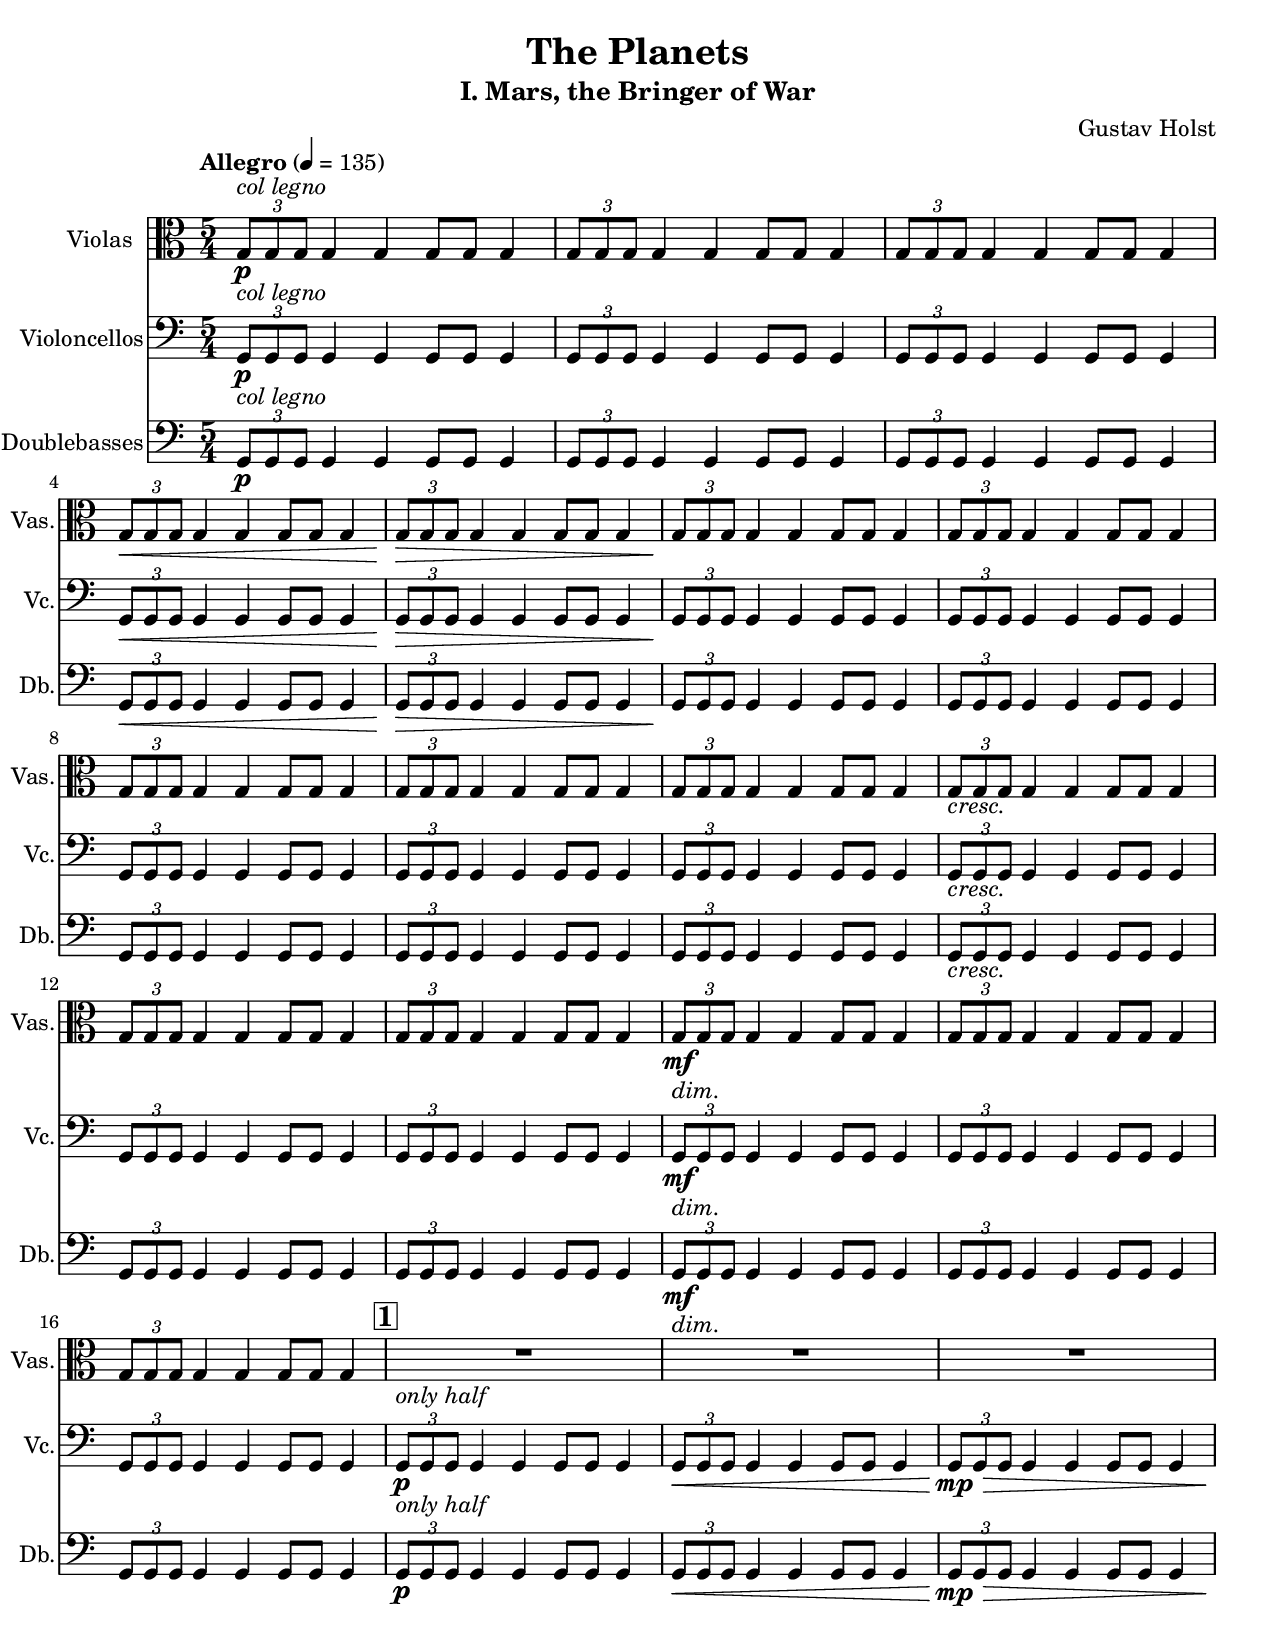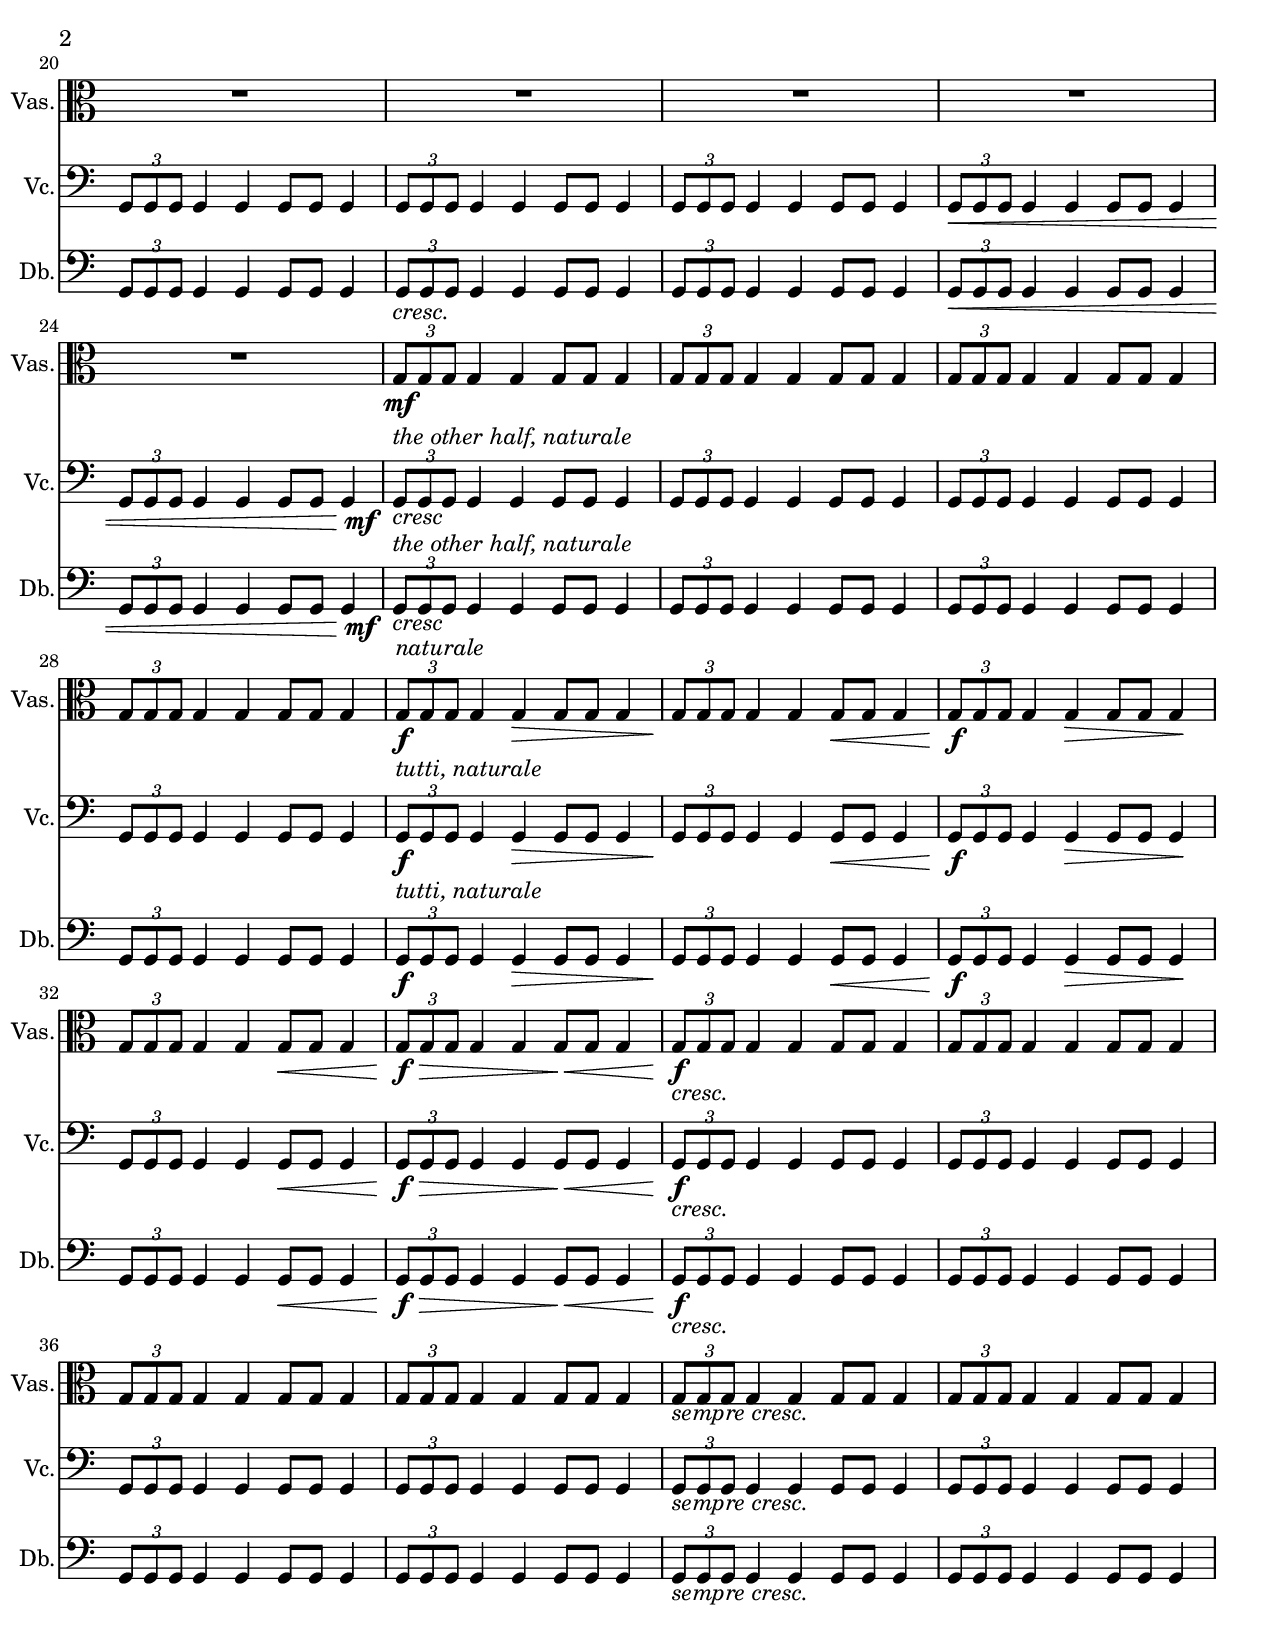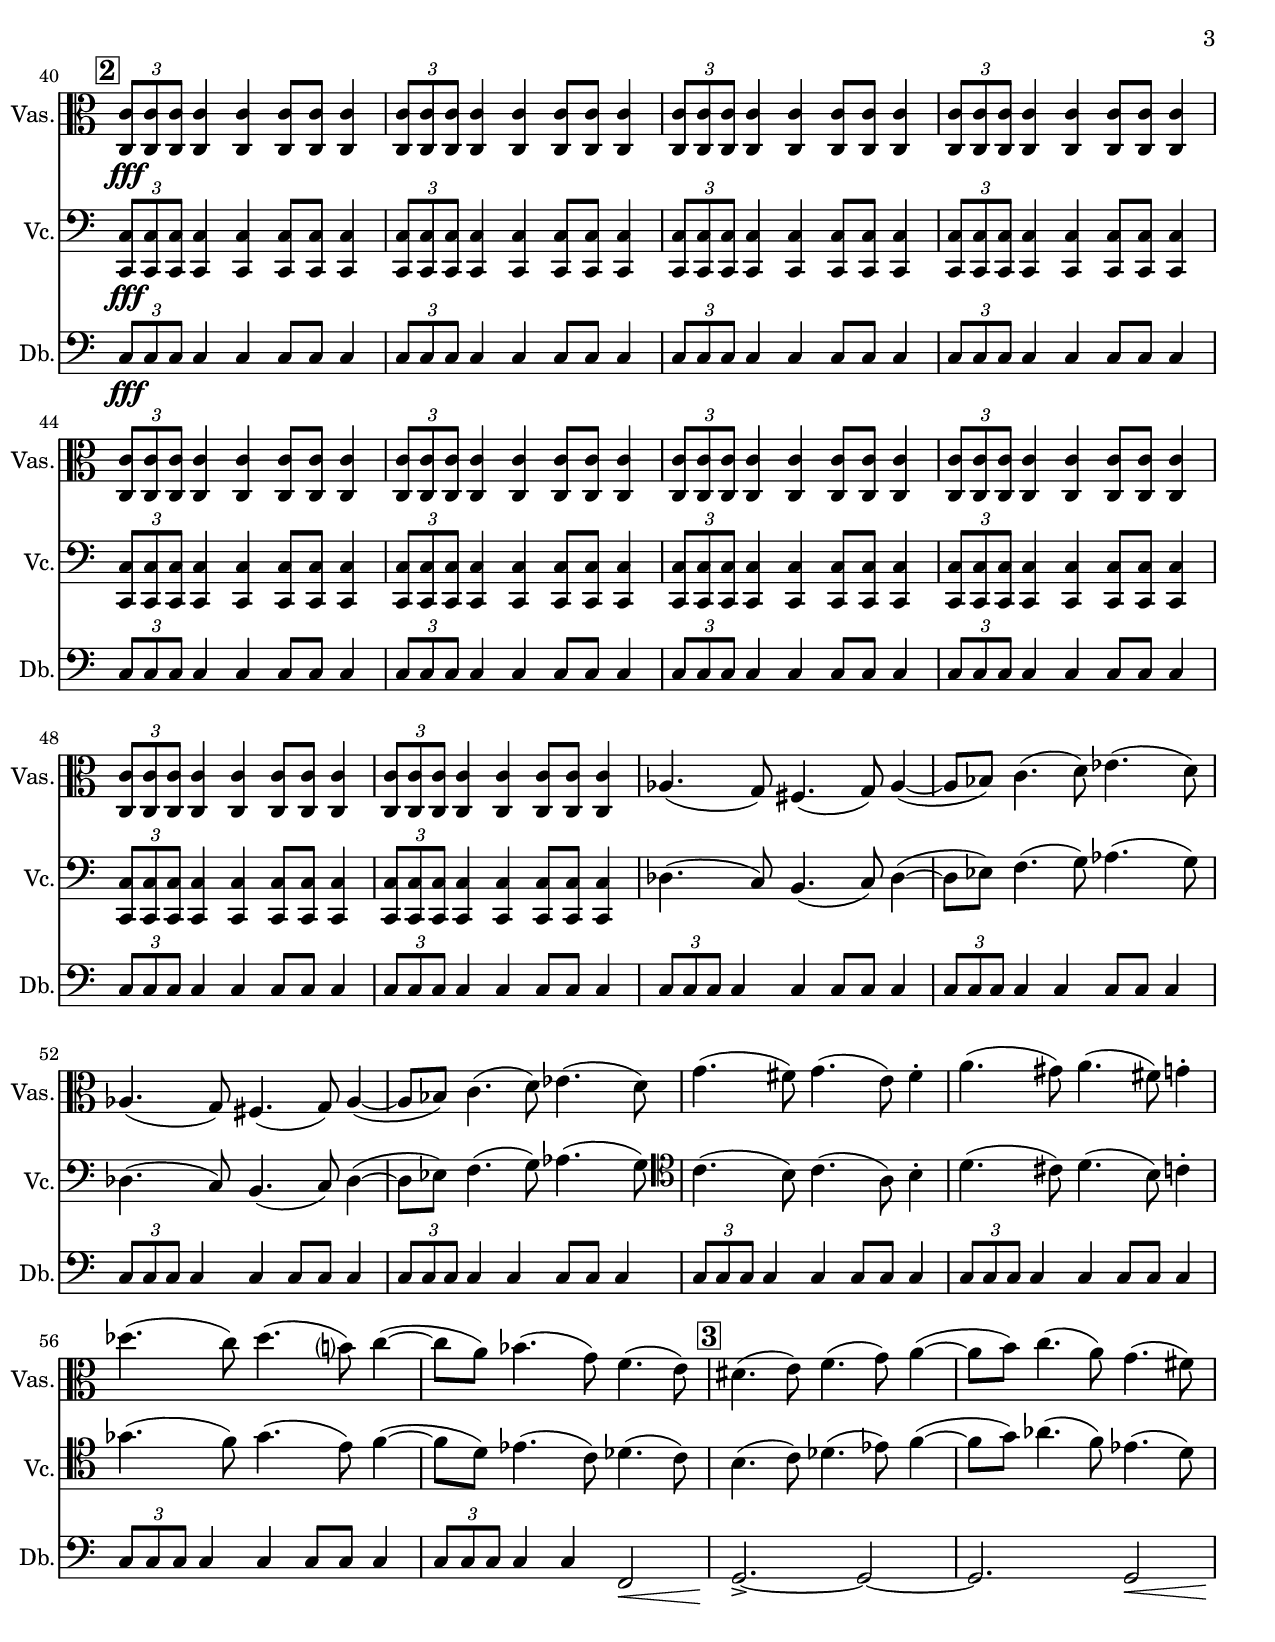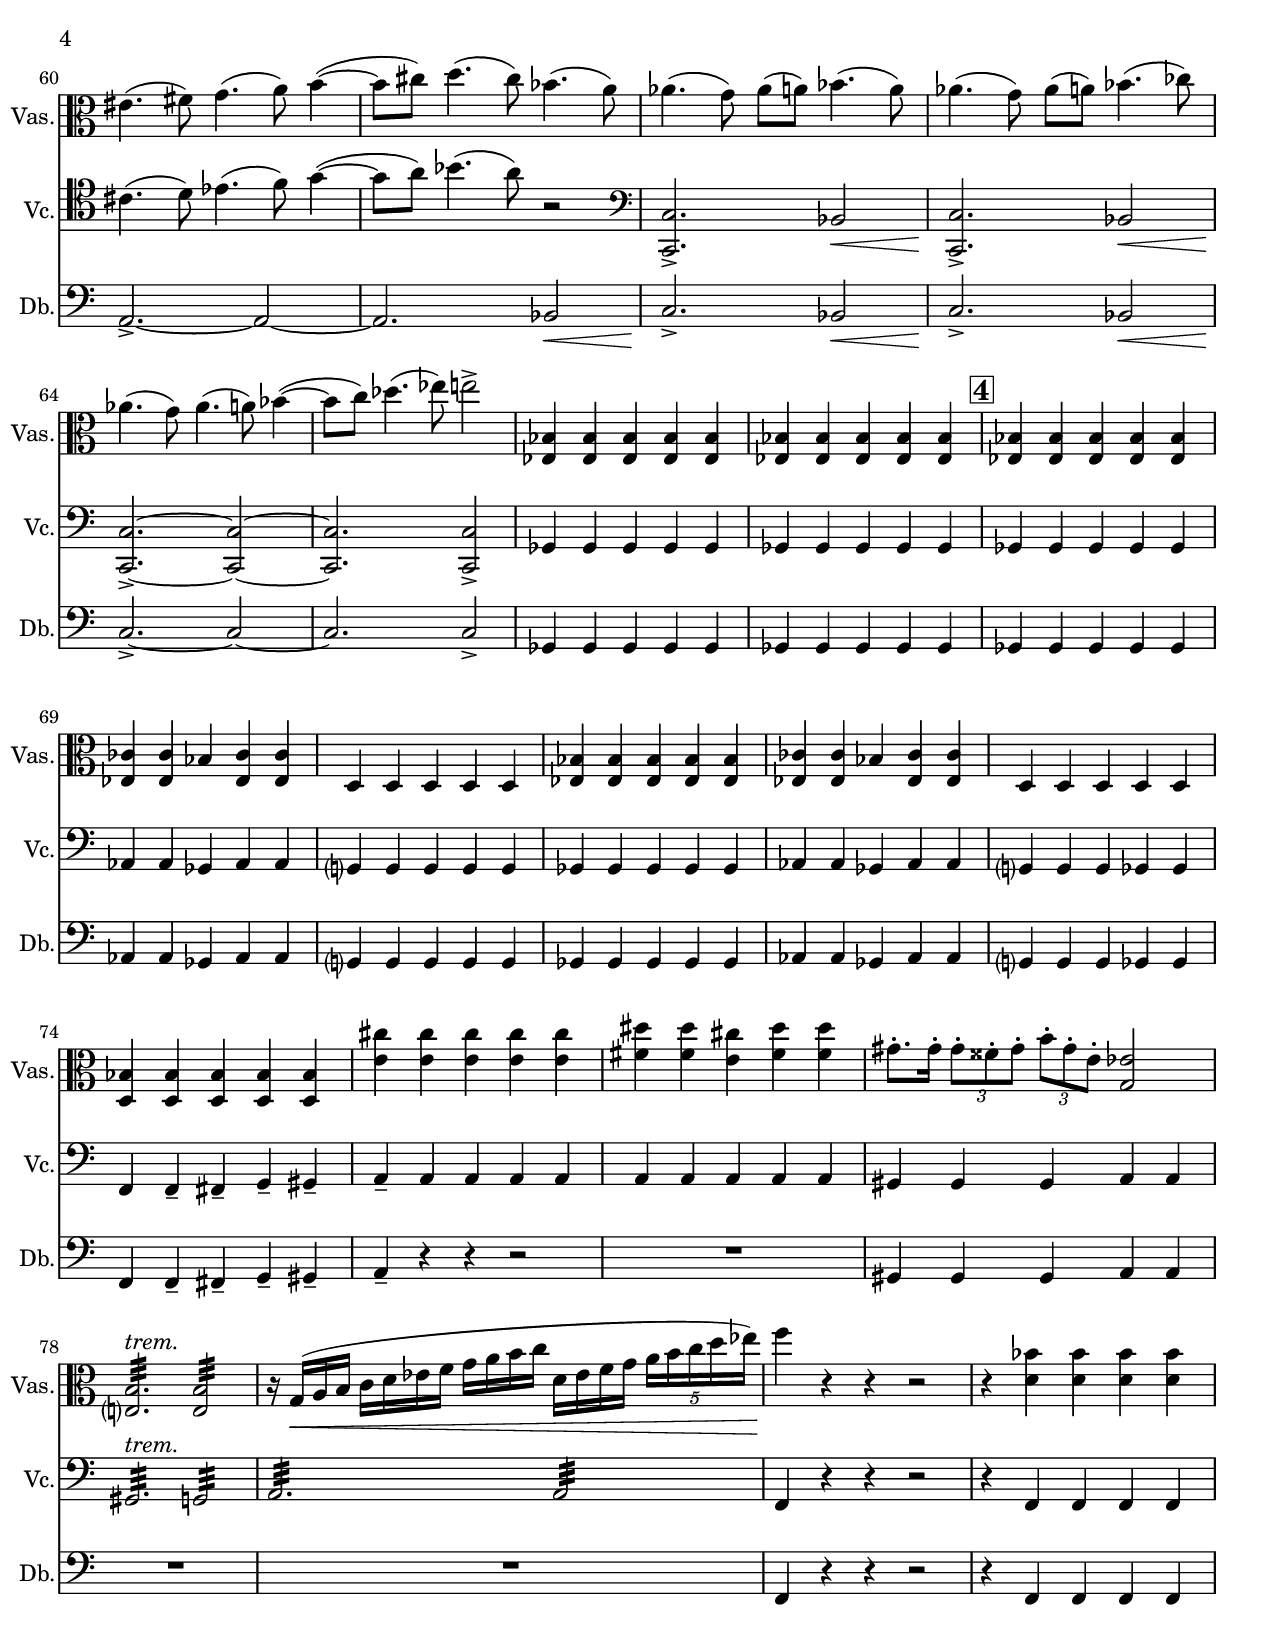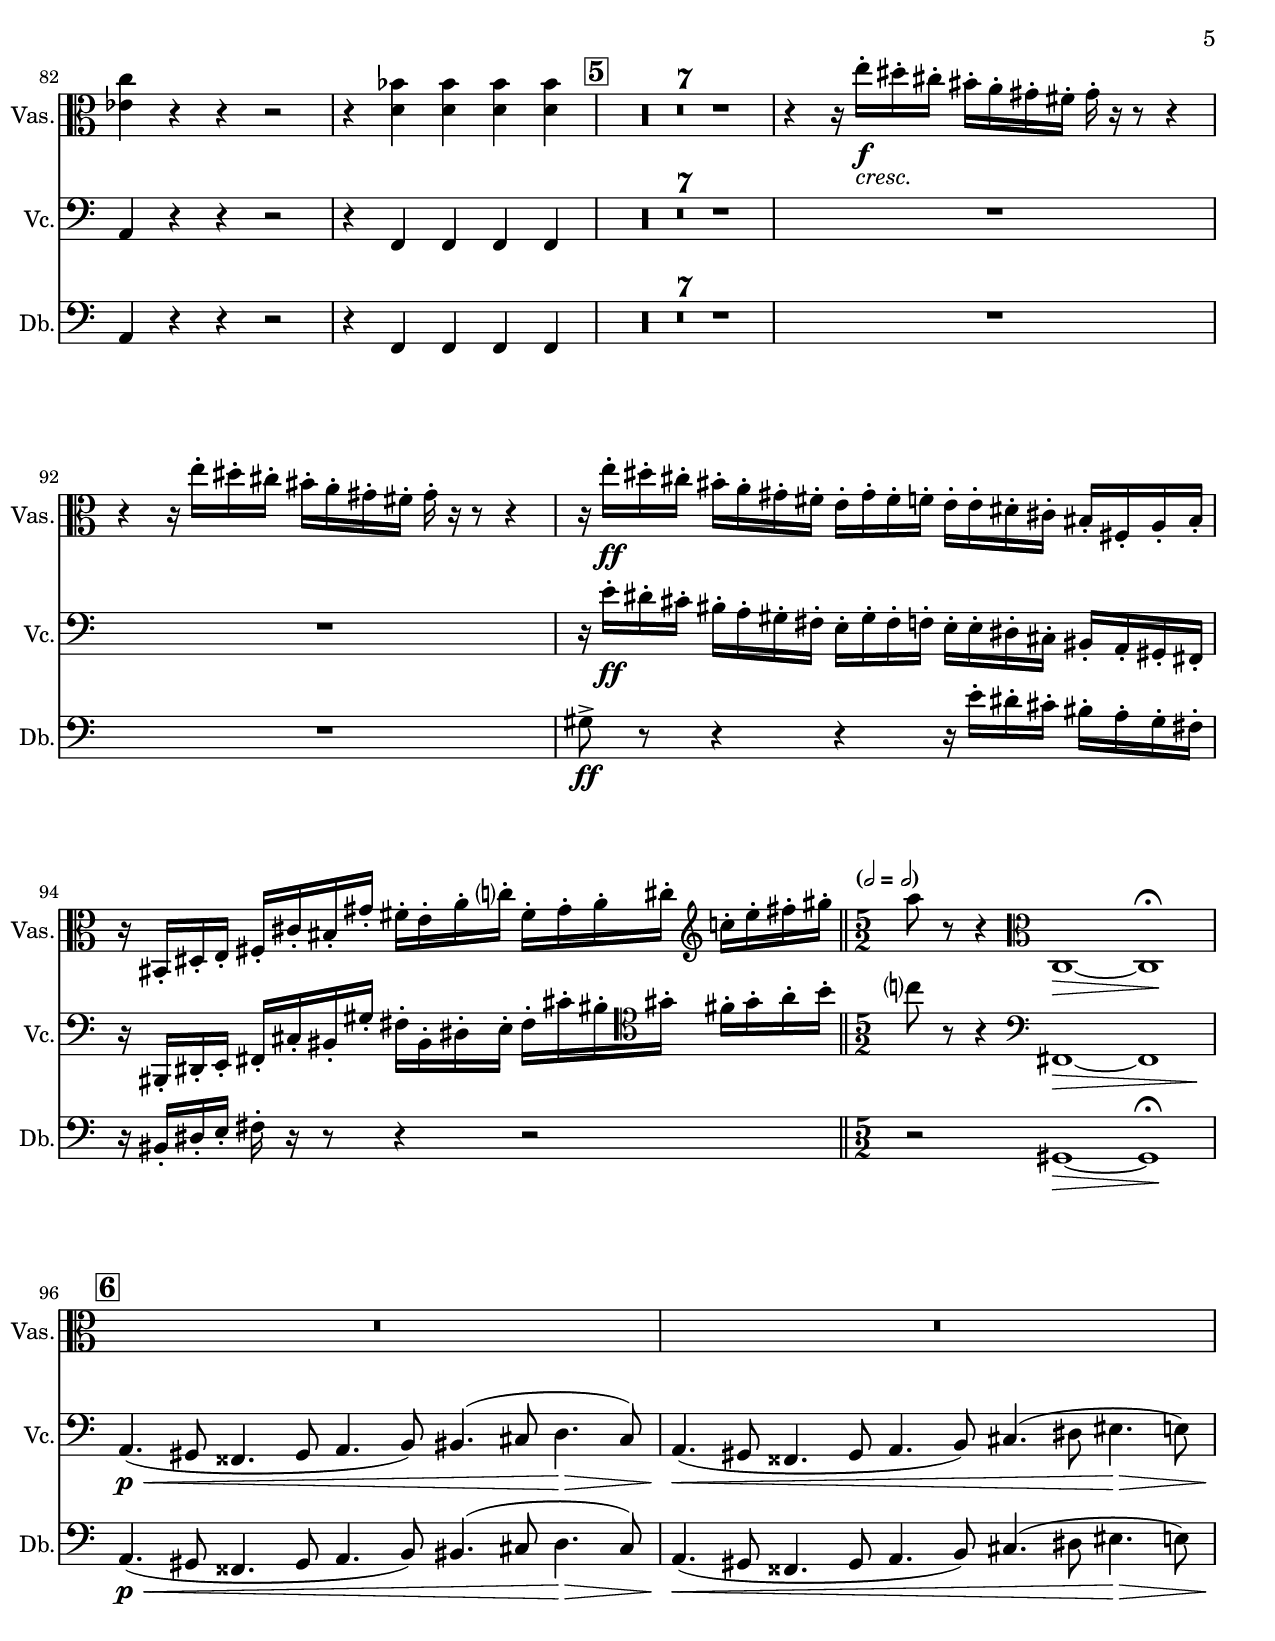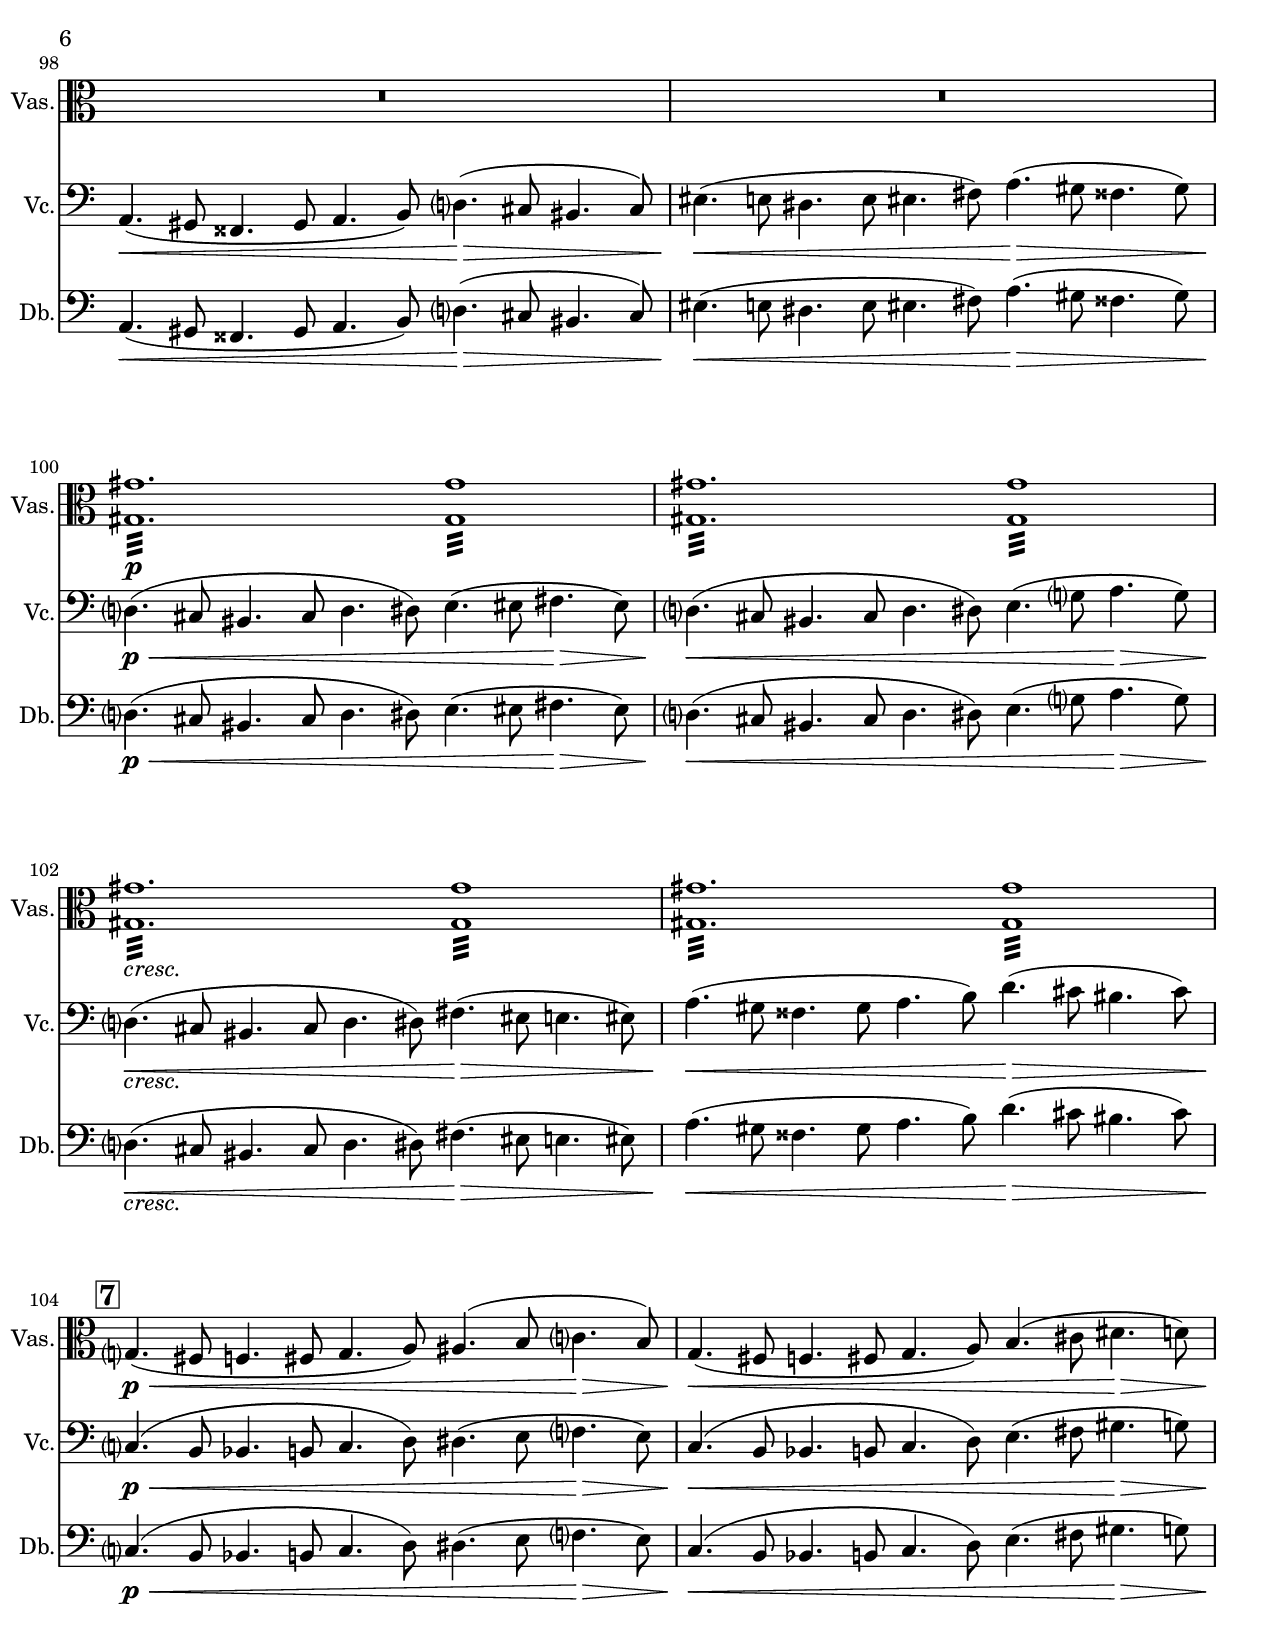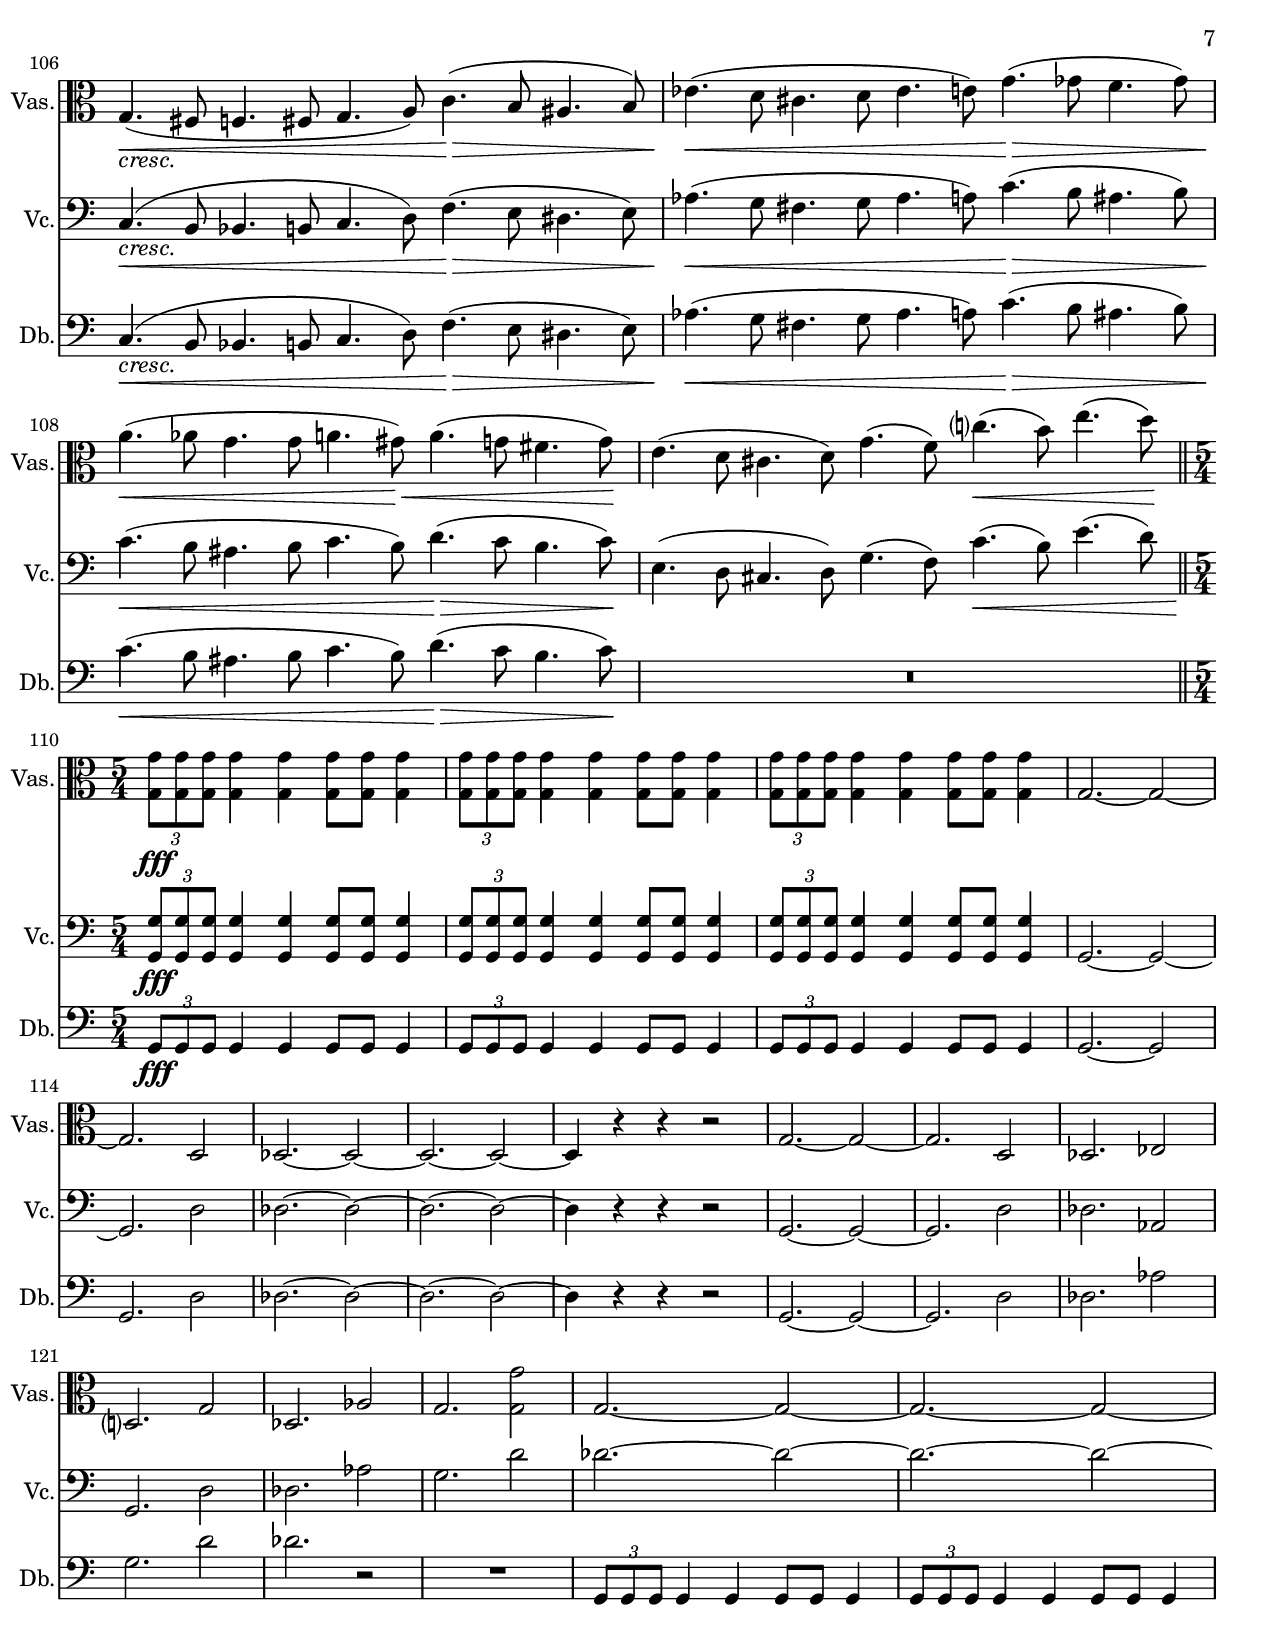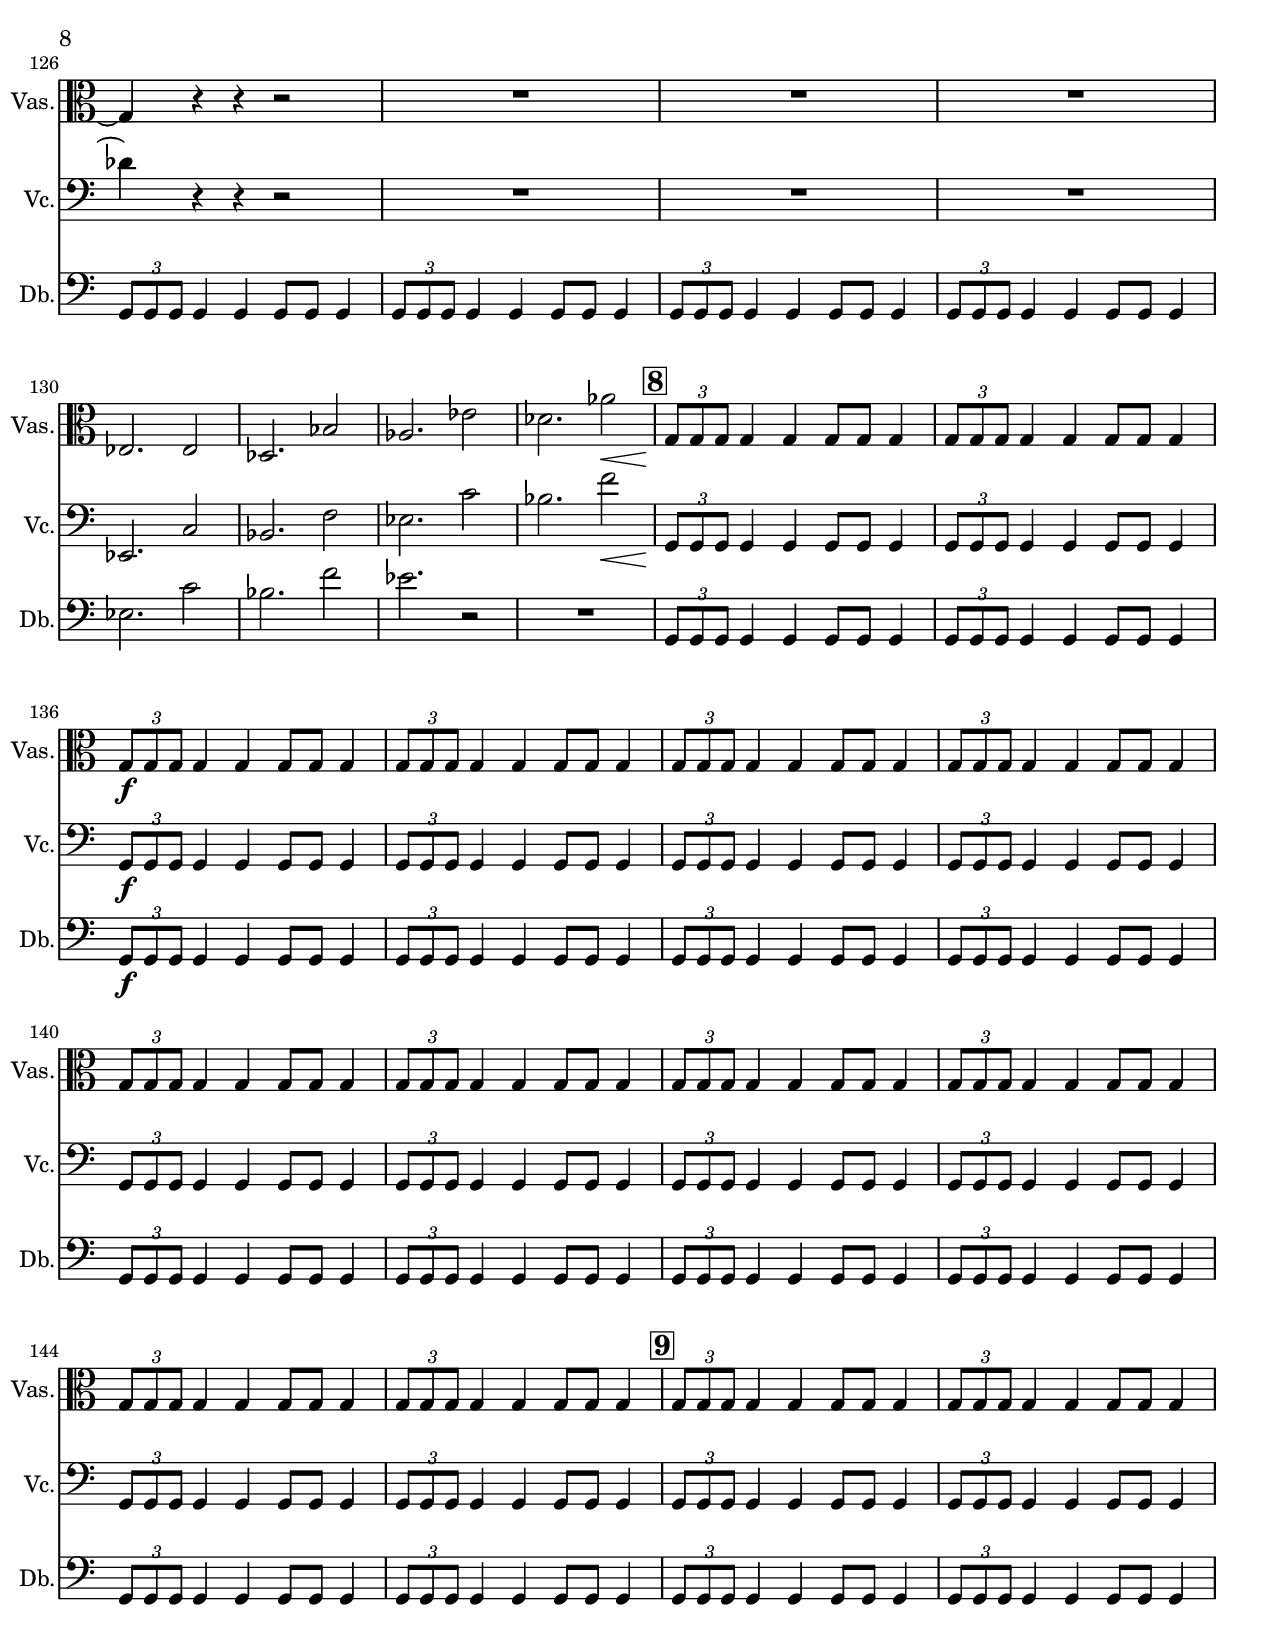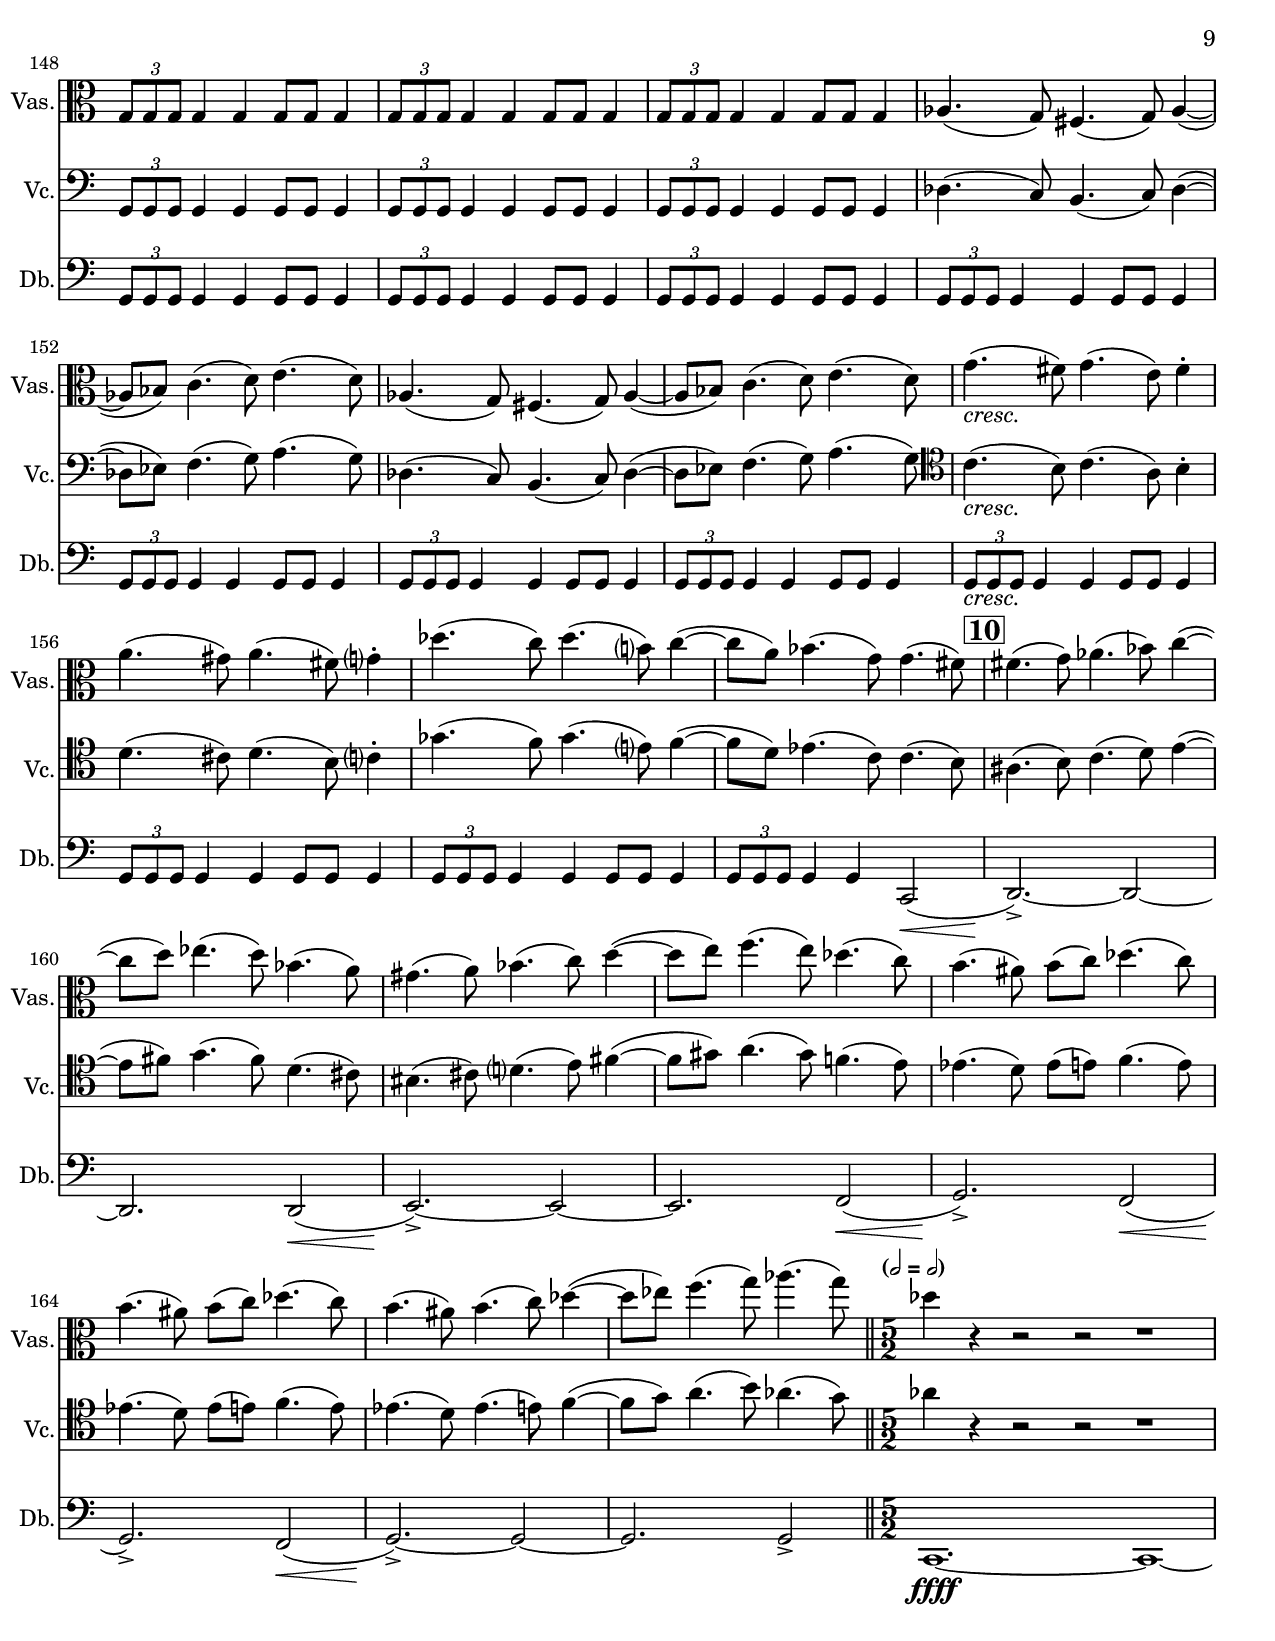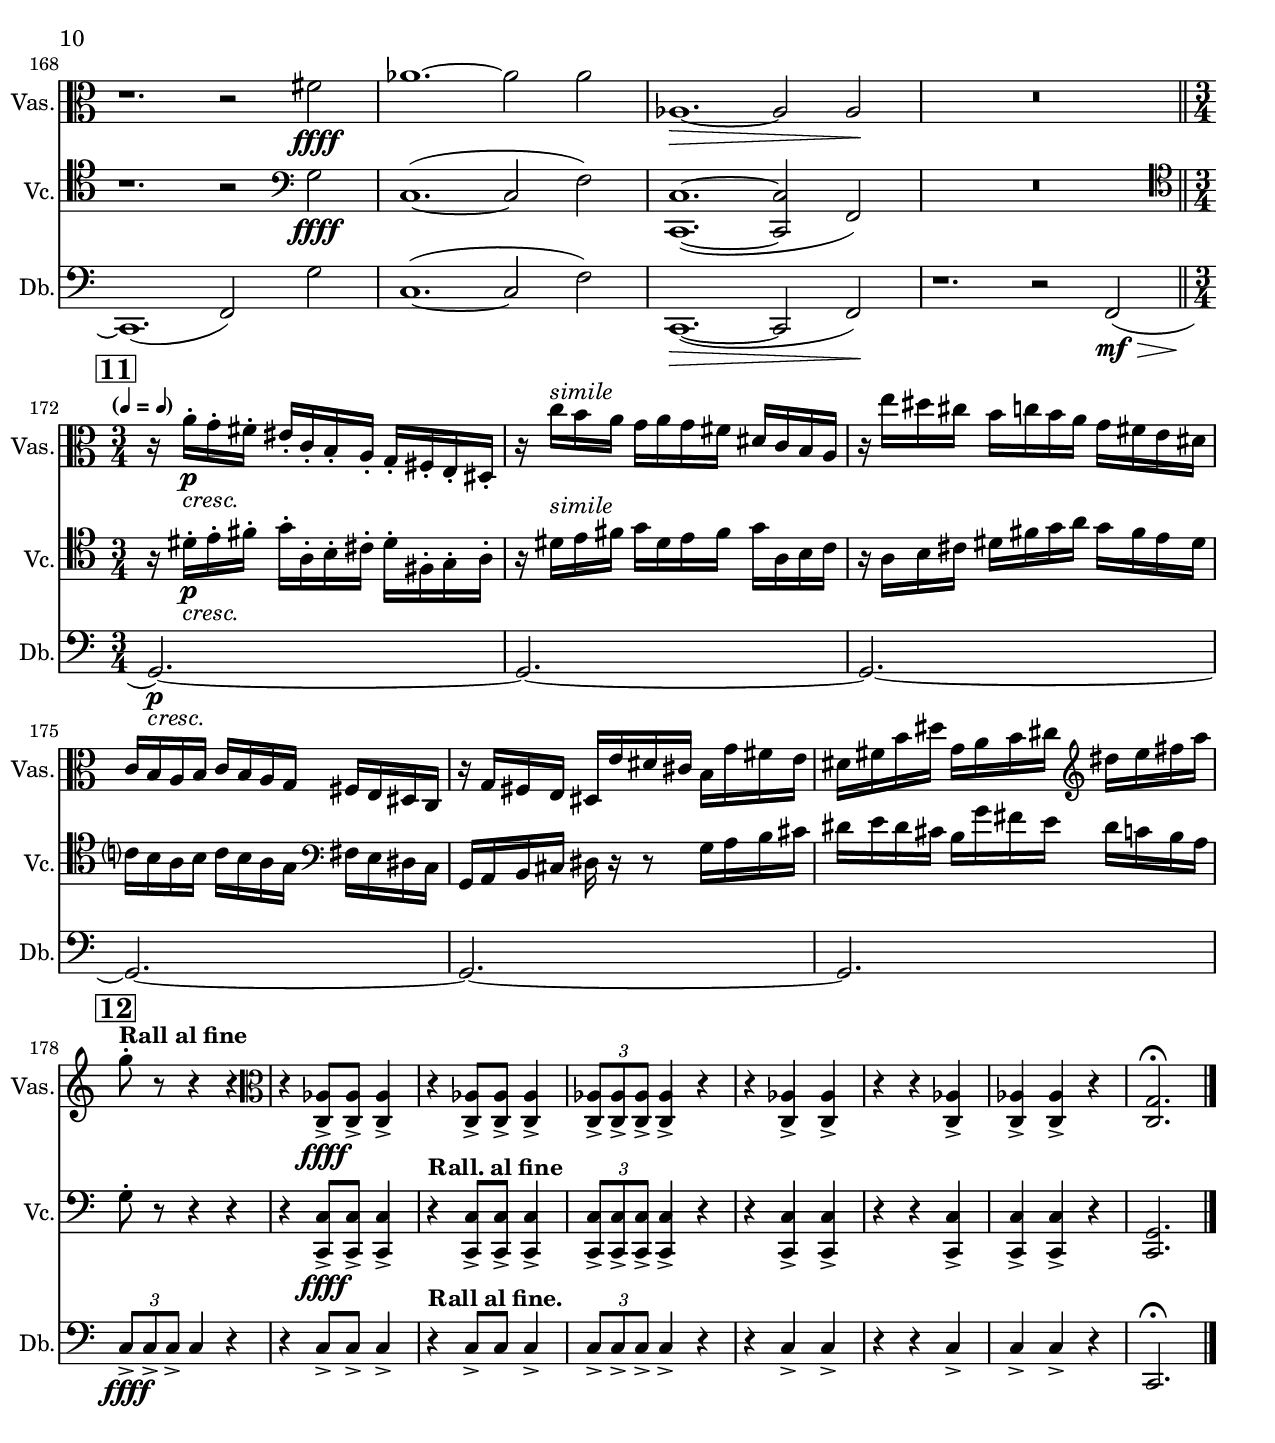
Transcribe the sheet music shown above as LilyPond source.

\version "2.16.2"
\language "english"

\header {
  title = "The Planets"
  subtitle = "I. Mars, the Bringer of War"
  composer = "Gustav Holst"
}

\paper {
  #(set-paper-size "letter")
}

%%%%%%%%%%%%%
%% Swiped (stolen) from the Lilypond docs.

%% "\motif c" => the "buh buh buh bum bum dum dum bum" rhythm on C :-)

motif =
#(define-music-function (parser location p) (ly:pitch?)
   "Make the rhythm in Mars (the Planets) at the given pitch"
  #{ \times 2/3 { $p 8 $p $p } $p 4 $p $p 8 $p $p 4 #})

%%%%%%%%%%%%%

global = {
  \key c \major
  \numericTimeSignature
  \time 5/4
  \tempo "Allegro" 4=135
  \set Score.markFormatter = #format-mark-box-numbers
  \compressFullBarRests
}

timeChangeRehersalVI = {
  \bar "||"
  \time 5/2
  \tempo \markup{\concat {(\teeny \general-align #Y #DOWN \note #"2" #1   " = "    \teeny \general-align #Y #DOWN \note #"2" #1)}}
}

timeChangeRehersalXI = {
  \bar "||"
  \time 3/4
  \tempo \markup{\concat{(\teeny \general-align #Y #DOWN \note #"4" #1   " = "    \teeny \general-align #Y #DOWN \note #"4" #1)}}
}


%%%%%%%%%%%%%%%%%%%%%%%%%%%%%%%%%%%%%%%%%%%%%%%%

stringIntroToRehersalI = \relative c' {
  << \motif g s^\markup{\italic{col legno}}\p >> |
  \motif g |
  \motif g |
  << \motif g s\< >> |
  
  \barNumberCheck #5
  << \motif g    s\> >> |
  << \motif g    s\! >> |
  \motif g |
  \motif g |
  
  \barNumberCheck #9
  \motif g |
  \motif g |
  << \motif g    s_\markup{\italic cresc.} >> |
  \motif g |
  
  \barNumberCheck #13
  \motif g |
  << \motif g    s\mf_\markup{\italic dim.} >> |
  \motif g |
  \motif g
}

%%%%%%%%%%%%%%%%%%%%%%%%%%%%%%%%%%%%%%%%%%%%%%%%

violinViolaNaturaleToRehersalII = \relative c' {
  \barNumberCheck #25
  << \motif g    {s4\mf^\markup{\italic{cresc.}}} >> |
  \motif g |
  \motif g |
  \motif g |

  \barNumberCheck #29
  << \motif g    {s4^\markup{\italic{naturale}}\f s s\>} >> |
  << \motif g    {s4\! s s s\<} >> |
  << \motif g    {s4\f s s\> s s\!} >> |
  << \motif g    {s4 s s s\< } >> |
  
  \barNumberCheck #33
  << \motif g    {s4\f\> s s s\<} >> |
  << \motif g    {s4\f_\markup{\italic cresc.}} >> |
  \motif g |
  \motif g |
  
  \barNumberCheck #37
  \motif g |
  << \motif g     {s4_\markup{\italic{sempre cresc.}}} >> |
  \motif g |
}

%%%%%%%%%%%%%%%%%%%%%%%%%%%%%%%%%%%%%%%%%%%%%%%%

celloMotifCC = \relative c {
  % The following measure is funky because of a lilypond bug (issue 245)
  \times 2/3 { <<c8 c,>> <<c c'>> <<c c,>>} << { c4 c c8 c c4 } { c' c c8 c c4 } >>
}

%%%%%%%%%%%%%%%%%%%%%%%%%%%%%%%%%%%%%%%%%%%%%%%%

celloBassIntro = \relative c {
  \transpose c c, \stringIntroToRehersalI
  
  \barNumberCheck #17
  \mark\default
  %% TODO: show rests for the resting half
  << \motif g    s^\markup{\italic{only half}}\p >> |
  << \motif g    s\< >> |
  << \motif g    s\mp\> >> |
  << \motif g    s\! >> |
  
  \barNumberCheck #21
  \motif g |
  \motif g |
  << \motif g    s\< >> |
  << \motif g    {s1 s8 s\mf} >> |
  
  \barNumberCheck #25
  %% TODO: show rests for the resting half
  << \motif g    s^\markup{\italic{the other half, naturale}}_\markup{\italic{cresc}} >> |
  \motif g |
  \motif g |
  \motif g |
  
  \barNumberCheck #29
  << \motif g    {s4^\markup{\italic{tutti, naturale}}\f s s\>} >> |
  << \motif g    {s4\! s s s\<} >> |
  << \motif g    {s4\f s s\> s s\!} >> |
  << \motif g    {s4 s s s\< } >> |
  
  \barNumberCheck #33
  << \motif g    {s4\f\> s s s\<} >> |
  << \motif g    {s4\f_\markup{\italic cresc.}} >> |
  \motif g |
  \motif g |
  
  \barNumberCheck #37
  \motif g |
  << \motif g     {s4_\markup{\italic{sempre cresc.}}} >> |
  \motif g |
}

%%%%%%%%%%%%%%%%%%%%%%%%%%%%%%%%%%%%%%%%%%%%%%

celloBassRehersalVI = \relative c {
  \mark\default
  a4.\p\<( gs8 fss4. gs8 a4. b8) bs4.( cs8 d4.\> cs8) |
  
  \barNumberCheck #97
  a4.\<( gs8 fss4. gs8 a4. b8) cs4.( ds8 es4.\> e8) |
  a,4.\<( gs8 fss4. gs8 a4. b8) d?4.\>( cs8 bs4. cs8) |
  es4.\<( e8 ds4. e8 es4. fs8) a4.\>( gs8 fss4. gs8) |
  
  \barNumberCheck #100
  d?4.\p\<( cs8 bs4. cs8 d4. ds8) e4.( es8 fs4.\> es8) |
  d?4.\<( cs8 bs4. cs8 d4. ds8) e4.( g?8 a4.\> g8) |
  d?4.\<_\markup{\italic cresc.}( cs8 bs4. cs8 d4. ds8) fs4.\>( es8 e4. es8) |
  
  \barNumberCheck #103
  a4.\<( gs8 fss4. gs8 a4. b8) d4.\>( cs8 bs4. cs8) |
  \mark\default
  c,?4.\p\<( b8 bf4. b8 c4. d8) ds4.( e8 f?4.\> e8) |
  c4.\<( b8 bf4. b8 c4. d8) e4.( fs8 gs4.\> g8) |
  
  \barNumberCheck #106
  c,4._\markup{\italic cresc.}\<( b8 bf4. b8 c4. d8) f4.\>( e8 ds4. e8) |
  af4.\<( g8 fs4. g8 af4. a8) c4.\>( b8 as4. b8) |
  c4.\<( b8 as4. b8 c4. b8) d4.\>( c8 b4. c8\!) |
}

viola = \relative c' {
  \global
  % Music follows here.
  \stringIntroToRehersalI
  
  \barNumberCheck #17
  \mark\default
  R1*5/4*8 |
  \violinViolaNaturaleToRehersalII
  
  \barNumberCheck #40
  \mark\default \times 2/3 { <<c8 c,\fff>> <<c c'>> <<c c,>>} << { c4 c c8 c c4 } { c' c c8 c c4 } >> |
  \transpose c c' \celloMotifCC |
  \transpose c c' \celloMotifCC |
  \transpose c c' \celloMotifCC |
  
  \barNumberCheck #44
  \transpose c c' \celloMotifCC |
  \transpose c c' \celloMotifCC |
  \transpose c c' \celloMotifCC |
  \transpose c c' \celloMotifCC |
  \transpose c c' \celloMotifCC |
  
  \barNumberCheck #49
  \transpose c c' \celloMotifCC |
  af4.( g8) fs4.( g8) af4~( | af8 bf) c4.( d8) ef4.( d8) |
  af4.( g8) fs4.( g8) af4~( | af8 bf) c4.( d8) ef4.( d8) |
  
  \barNumberCheck #54
  g4.( fs8) g4.( e8) fs4-. |
  a4.( gs8) a4.( fs8) g4-. |
  df'4.( c8) df4.( b?8) c4~( |
  c8 a) bf4.( g8) f4.( e8) |
  \mark\default
  ds4.( e8) f4.( g8) a4~( |
  a8 b) c4.( a8) g4.( fs8) |
  
  \barNumberCheck #60
  es4.( fs8) g4.( a8) b4~( |
  b8 cs) d4.( cs8) bf4.( a8) |
  af4.( g8) af( a) bf4.( a8) |
  af4.( g8) af( a) bf4.( cf8) |
  af4.( g8) af4.( a8) bf4~( |
  bf8 c) df4.( ef8) e2->|
  
  \barNumberCheck #66
  << 
    {bf,4 bf bf bf bf | bf bf bf bf bf | \mark\default bf bf bf bf bf |cf cf bf cf cf | }
    {ef, ef ef ef ef | ef ef ef ef ef | ef ef ef ef ef | ef ef s ef ef | }
  >>
  d d d d d |
  
  \barNumberCheck #71
  <<
    { bf' bf bf bf bf | cf cf bf cf cf }
    { ef, ef ef ef ef | ef ef s ef ef }
  >> |
  d d d d d
  <<
    { bf' bf bf bf bf | cs' cs cs cs cs | ds ds cs ds ds | }
    { d,, d d d d | e' e e e e | fs fs e fs fs |  }
  >>
  
  \barNumberCheck #77
  gs8.-. gs16-. \times 2/3 { gs8-. fss-. gs-.} \times 2/3{ b-. gs-. e-. } << ef2 g, >> |
  << { b2.:32^\markup{\italic{trem.}} b2:32 } { e,?2.:32 e2 } >> |
  r16 g(\< a b c d ef f g a b c d, ef f g \times 4/5 {a b c d ef\!)} |
  f4 r r r2 |
  
  \barNumberCheck #81
  r4 << { bf, bf bf bf | c } { d, d d d | ef } >> r r r2 |
  r4 << { d d d d } {bf' bf bf bf } >> |
  \mark\default R1*5/4*7 |
  r4 r16 e-.\f_\markup{\italic{cresc.}} ds-. cs-. bs-. a-. gs-. fs-. gs-. r r8 r4 |
  
  \barNumberCheck #92
  r4 r16 e'-. ds-. cs-. bs-. a-. gs-. fs-. gs-. r r8 r4 |
  r16 e'-.\ff ds-. cs-. bs-. a-. gs-. fs-. e-. gs-. fs-. f-. e-. e-. ds-. cs-. bs-. fs-. a-. bs-. |
  
  \barNumberCheck #94
  r bs,-. ds-. e-. fs-. cs'-. bs-. gs'-. fs-. e-. a-. c?-. fs,-. gs-. a-. cs-. \clef treble c-. e-. fs-. gs-. |
  \timeChangeRehersalVI a8 r8 r4 \clef alto c,,,1~\> c\!^\fermata |
  \mark\default R1*5/2*4 |
  <<
    { gs'1.:32\p gs1:32 | gs1.:32 gs1:32 | gs1.:32_\markup{\italic{cresc.}} gs1:32 | gs1.:32 gs1:32 }
    { gs'1.:32 gs1:32 | gs1.:32 gs1:32 | gs1.:32 gs1:32 | gs1.:32 gs1:32 }
  >>
  
  \barNumberCheck #104
  \mark\default g,?4.\p\<( fs8 f4. fs8 g4. a8) as4.( b8 c?4.\> b8) |
  g4.\<( fs8 f4. fs8 g4. a8) b4.( cs8 ds4.\> d8) |
  g,4._\markup{\italic cresc.}\<( fs8 f4. fs8 g4. a8) c4.\>( b8 as4. b8) |
  
  \barNumberCheck #107
  ef4.\<( d8 cs4. d8 ef4. e8) g4.\>( gf8 f4. gf8) |
  a4.\<( af8 g4. g8 a4. gs8)\< a4.( g8 fs4. g8\!) |
  e4.( d8 cs4. d8) g4.( f8) c'?4.(\< b8) e4.( d8)\! \bar "||"
 
  \barNumberCheck #110
  \time 5/4
  << \transpose c g' \celloMotifCC    s4\fff >>
  \transpose c g' \celloMotifCC |
  \transpose c g' \celloMotifCC |
  g,,2.~ g2~ |
  g2. d2 |
  df2.~ df2~ |
  
  \barNumberCheck #116
  df2.~ df2~ |
  df4 r r r2 |
  g2.~ g2~ |
  g2. d2 |
  df2. ef2 |
  d?2. g2 |
  df2. af'2 |
  g2. << g2 g' >> |
  g,2.~ g2~ |
  
  \barNumberCheck #125
  g2.~ g2~ |
  g4 r r r2 |
  R1*5/4*3 |
  ef2. ef2 |
  df2. bf'2 |
  af2. ef'2 |
  df2. af'2\< |
  \mark\default \times 2/3 { g,8\! g g} g4 g g8 g g4 |
  
  \barNumberCheck #135
  \motif g |
  << \motif g    s\f >> |
  \motif g |
  \motif g |
  
  \barNumberCheck #139
  \motif g |
  \motif g |
  \motif g |
  \motif g |
  
  \barNumberCheck #143
  \motif g |
  \motif g |
  \motif g |
  \mark\default \motif g |
  
  \barNumberCheck #147
  \motif g |
  \motif g |
  \motif g |
  \motif g |
  
  \barNumberCheck #151
  af4.( g8) fs4.( g8) af4~( |
  af8 bf) c4.( d8) e4.( d8) |
  af4.( g8) fs4.( g8) af4~( |
  af8 bf) c4.( d8) e4.( d8) |
  g4._\markup{\italic cresc.}( fs8) g4.( e8) fs4-. |
  
  \barNumberCheck #156  
  a4.( gs8) a4.( fs8) g?4-. |
  df'4.( c8) df4.( b?8) c4~( |
  c8 a) bf4.( g8) g4.( fs8)
  \mark\default
  fs4.( g8) af4.( bf8) c4~( |
  c8 d) ef4.( d8) bf4.( a8) |
  
  \barNumberCheck #161
  gs4.( a8) bf4.( c8) d4~( |
  d8 e) f4.( e8) df4.( c8) |
  b4.( as8) b8( c) df4.( c8) |
  b4.( as8) b8( c) df4.( c8) |
  b4.( as8) b4.( c8) df4~( |

  \barNumberCheck #166
  df8 ef) f4.( g8) af4.( g8)
  \timeChangeRehersalVI df4 r r2 r r1 |
  r1. r2 fs,\ffff  |
  af1.~ af2 af |
  af,1.\>~ af2 af\! |
  R1*5/2 |
  
  \barNumberCheck #172
  \timeChangeRehersalXI
  r16 a'-.\p_\markup{\italic{cresc.}} g-. fs-. es-. c-. b-. a-. g-. fs-. e-. ds-. |
  r c''^\markup{\italic{simile}} b a g a g fs ds c b a |
  r e'' ds cs b c b a g fs e ds |
  
  \barNumberCheck #175
  c b a b c b a g fs e ds c |
  r g' fs e ds e' ds cs b g' fs e |
  ds fs b ds g, a b cs \clef treble ds e fs a |
  
  \barNumberCheck #178
  \mark\default g8-.^\markup{\bold{Rall al fine}} r8 r4 r |
  \clef alto
  <<
    { r4 af,,8->\ffff af-> af4-> | r af8-> af-> af4-> | }
    { s4 c,8-> c-> c4-> | s c8-> c-> c4-> | }
  >>
  \times 2/3 { << af'8-> c,-> >> << af'-> c,-> >> << af'-> c,-> >> } << af'4-> c,-> >> r4 |
  <<
    { r4 af'-> af-> | r r af-> | af-> af-> r | g2.^\fermata | }
    { s4 c,4-> c-> | s s c-> | c-> c-> s | c2. | }
  >>
  \bar "|."
}

cello = \relative c {
  \global
  \celloBassIntro
  % The following measure is funky because of a lilypond bug (issue 245)
  \mark\default \times 2/3 { <<c8 c,\fff>> <<c c'>> <<c c,>>} << { c4 c c8 c c4 } { c' c c8 c c4 } >> |
  
  \barNumberCheck #41
  \celloMotifCC | \celloMotifCC | \celloMotifCC | \celloMotifCC |
  
  \barNumberCheck #45
  \celloMotifCC | \celloMotifCC | \celloMotifCC | \celloMotifCC |
  
  \barNumberCheck #49
  \celloMotifCC |
  df4.( c8) b4.( c8) df4~( | df8 ef) f4.( g8) af4.( g8) |
  df4.( c8) b4.( c8) df4~( | df8 ef) f4.( g8) af4.( g8) |
  
  \barNumberCheck #54
  \clef tenor
  c4.( b8) c4.( a8) b4-. |
  d4.( cs8) d4.( b8) c4-. |
  gf'4.( f8) gf4.( e8) f4~( |
  f8 d) ef4.( c8) df4.( c8) |
  \mark\default
  b4.( c8) df4.( ef8) f4~( |
  f8 g) af4.( f8) ef4.( d8) |
  
  \barNumberCheck #60
  cs4.( d8) ef4.( f8) g4~( |
  g8 a) bf4.( a8) r2 |
  \clef bass
  << c,,2. c,-> >> bf'2\< |
  << c2.\! c,-> >> bf'2\< |
  << {c2.\!~c2~ | c2. c2} {c,2.~-> c2~ | c2. c2->} >> |
  gf'4 gf gf gf gf |
  
  \barNumberCheck #67
  gf gf gf gf gf |
  \mark\default
  gf4 gf gf gf gf |
  af af gf af af |
  g? g g g g |
  gf gf gf gf gf |
  af af gf af af |
  
  \barNumberCheck #73
  g? g g gf gf |
  f f-- fs-- g-- gs-- |
  a-- a a a a |
  a a a a a |
  gs gs gs a a |
  gs2.:32^\markup{\italic{trem.}} g2: |
  a2.: a2: |
  f4 r4 r r2 |
  
  \barNumberCheck #81
  r4 f f f f |
  a r r r2 |
  r4 f f f f |
  \mark\default
  R1*5/4*9 |
  r16 e''-.\ff ds-. cs-. bs-. a-. gs-. fs-. e-. gs-. fs-. f-. e-. e-. ds-. cs-. bs-. a-. gs-. fs-. |
  
  \barNumberCheck #94
  r bs,-. ds-. e-. fs-. cs'-. bs-. gs'-. fs-. bs,-. ds-. e-. fs-. cs'-. bs-. \clef tenor gs'-. fs-. gs-. a-. b-. \bar "||"
  %% todo half=half notation above staff
  \time 5/2
  \tempo \markup{\concat {(\teeny \general-align #Y #DOWN \note #"2" #1   " = "    \teeny \general-align #Y #DOWN \note #"2" #1)}}
  c?8 r r4 \clef bass fs,,,1~\> << fs {s2. s4\!} >> |

  \celloBassRehersalVI

  \barNumberCheck #109
  e'4.\!( d8 cs4. d8) g4.( f8) c'4.\<( b8) e4.( d8) \bar "||"
  %% These three measures are written suboptimally to work around a lilypond bug (issue 245)
  \time 5/4
  \times 2/3 { << g,8\fff g, >> << g g' >> << g g, >> } << { g4 g g8 g g4 } { g'4 g g8 g g4 } >> |
  \times 2/3 { << g8 g, >> << g g' >> << g g, >> } << { g4 g g8 g g4 } { g'4 g g8 g g4 } >> |
  \times 2/3 { << g8 g, >> << g g' >> << g g, >> } << { g4 g g8 g g4 } { g'4 g g8 g g4 } >> |
  
  \barNumberCheck #113
  g,2.~ g2~ |
  g2. d'2 |
  df2.~ df2~ |
  df2.~ df2~ |
  df4 r r r2 |
  g,2.~ g2~ |
  g2. d'2 |
  df2. af2 |
  g2. d'2 |
  df2. af'2 |
  
  \barNumberCheck #123
  g2. d'2 |
  df2.~ df2~ |
  df2.~ df2~ |
  df4 r r r2 |  
  R1*5/4*3 |
  ef,,2. c'2 |
  bf2. f'2 |
  ef2. c'2 |
  bf2. f'2\< |
  
  \barNumberCheck #134
  \mark\default
  \times 2/3 {g,,8\! g g} g4 g g8 g g4 |
  \motif g |
  << \motif g    s\f >> |
  \motif g |
  
  \barNumberCheck # 138
  \motif g |
  \motif g |
  \motif g |
  \motif g |
  
  \barNumberCheck # 142
  \motif g |
  \motif g |
  \motif g |
  \motif g |
  
  \barNumberCheck # 146
  \mark\default
  \motif g |
  \motif g |
  \motif g |
  \motif g |
  
  \barNumberCheck # 150
  \motif g |
  df'4.( c8) b4.( c8) df4~( |
  df8 ef) f4.( g8) a4.( g8) |
  df4.( c8) b4.( c8) df4~( |
  
  \barNumberCheck #154
  df8 ef) f4.( g8) a4.( g8) |
  \clef tenor c4._\markup{\italic cresc.}( b8) c4.( a8) b4-. |
  d4.( cs8) d4.( b8) c?4-. |
  gf'4.( f8) gf4.( e?8) f4~( |
  f8 d) ef4.( c8) c4.( b8)
  \mark\default
  as4.( b8) c4.( d8) e4~( |
  
  \barNumberCheck #160
  e8 fs) g4.( fs8) d4.( cs8) |
  bs4.( cs8) d?4.( e8) fs4~( |
  fs8 gs) a4.( gs8) f4.( e8) |
  ef4.( d8) ef8( e) f4.( e8) |
  ef4.( d8) ef8( e) f4.( e8) |
  
  \barNumberCheck #165
  ef4.( d8) ef4.( e8) f4~( |
  f8 g) a4.( b8) af4.( g8) \bar "||"
  %% todo: add half=half note
  \time 5/2
  \tempo \markup{\concat {(\teeny \general-align #Y #DOWN \note #"2" #1   " = "    \teeny \general-align #Y #DOWN \note #"2" #1)}}
  af4 r r2 r r1 |
  r1. r2 \clef bass g,2\ffff |
  c,1.~( c2 f) |
  << { c1.~ c2} {c,1.~( c2 } >> f) |
  R1*5/2 \bar "||"
  
  \barNumberCheck #172
  \mark\default
  \time 3/4
  \tempo \markup{\concat{(\teeny \general-align #Y #DOWN \note #"4" #1   " = "    \teeny \general-align #Y #DOWN \note #"4" #1)}}
  \clef tenor
  %% TODO quarter=quarter
  r16 ds''-._\markup{\italic cresc.}\p e-. fs-.   g-. a,-. b-. cs-.   ds-. fs,-. g-. a-. |
  r ds^\markup{\italic simile} e fs g ds e fs g a, b c |
  r a b cs ds fs g a g fs e ds |
  
  \barNumberCheck #175
  c? b a b c b a g \clef bass fs e ds c |
  g a b cs ds r r8 g16 a b cs |
  ds e ds cs b g' fs e ds c b a |
  
  \barNumberCheck #178
  \mark\default
  g8-. r8 r4 r |
  r << {c,8\ffff c c4 } {c,8-> c-> c4-> } >> |
  % Now this rest has to be separate because of LilyPond issue 128
  r4^\markup{\bold{Rall. al fine}} << { c8-> c-> c4-> } { c'8 c c4 } >> |
  % sigh. Issue 245 again.
  \times 2/3 { <<c8 c,-> >> <<c-> c'>> <<c c,-> >> } <<c4-> c'>> r4 |
  << { r c c | r r c | c c r } {r c,-> c-> | r r c-> | c-> c-> r } >>
  << c2. g' >>
  
  \bar "|."
}

contrabass = \relative c {
  \global
  % Music follows here.
  \celloBassIntro
  
  \barNumberCheck #40
  \mark\default
  << \motif c s\fff >> |
  \motif c |
  \motif c |
  \motif c |
  \motif c |
  \motif c |
  \motif c |
  \motif c |
  \motif c |
  \motif c |
  \motif c |
  \motif c |
  \motif c |
  \motif c |
  \motif c |
  \motif c |
  \motif c |
  \times 2/3 {c8 c c} c4 c f,2\< |
  
  \barNumberCheck #58
  \mark\default g2.->\!~ g2~ |
  g2. g2\< |
  a2.->\!~ a2~ |
  a2. bf2\< |
  c2.->\! bf2\< |
  c2.->\! bf2\< |
  c2.->\!~ c2~ |
  c2. c2-> |
  gf4 gf gf gf gf |
  
  \barNumberCheck #67
  gf gf gf gf gf |
  \mark\default gf gf gf gf gf |
  af af gf af af |
  g? g g g g |
  gf gf gf gf gf |
  af af gf af af |
  
  \barNumberCheck #73
  g? g g gf gf |
  f f-- fs-- g-- gs-- |
  a-- r r r2 |
  R1*5/4 |
  gs4 gs gs a a |
  R1*5/4*2 |
  f4 r r r2 |
  
  \barNumberCheck #81
  r4 f f f f |
  a r r r2 |
  r4 f f f f |
  \mark\default R1*5/4*9 |
  gs'8->\ff r r4 r r16 e'-. ds-. cs-. bs-. a-. gs-. fs-. |
  
  \barNumberCheck #94
  r bs,-. ds-. e-. fs-. r r8 r4 r2
  \timeChangeRehersalVI
  r2 gs,1\>~ gs1\!^\fermata |
  
  \celloBassRehersalVI
  
  \barNumberCheck #109
  R1*5/2 \bar "||"
  \time 5/4 \times 2/3 {g8\fff g g} g4 g g8 g g4 |
  
  \barNumberCheck #111
  \motif g |
  \motif g |
  g2.~ g2 |
  g2. d'2 |
  df2.~ df2~ |
  df2.~ df2~ |
  df4 r r r2 |
  
  \barNumberCheck #118
  g,2.~ g2~ |
  g2. d'2 |
  df2. af'2 |
  g2. d'2 |
  df2. r2 |
  R1*5/4 |
  \times 2/3 {g,,8 g g} g4 g g8 g g4|
  
  \barNumberCheck #125
  \motif g |
  \motif g |
  \motif g |
  \motif g |
  
  \barNumberCheck #129
  \motif g |
  ef'2. c'2 |
  bf2. f'2 |
  ef2. r2 |
  R1*5/4 |
  \mark\default
  \times 2/3 {g,,8 g g} g4 g g8 g g4|
  
  \barNumberCheck #135
  \motif g |
  << \motif g    s4\f >> |
  \motif g |
  \motif g |
  
  \barNumberCheck #139
  \motif g |
  \motif g |
  \motif g |
  \motif g |
  
  \barNumberCheck #143
  \motif g |
  \motif g |
  \motif g |
  \mark\default \motif g |
  
  \barNumberCheck #147
  \motif g |
  \motif g |
  \motif g |
  \motif g |
  
  \barNumberCheck #151
  \motif g |
  \motif g |
  \motif g |
  \motif g |
  
  \barNumberCheck #155
  << \motif g    s_\markup{\italic{cresc.}} >> |
  \motif g |
  \motif g |
  \times 2/3 {g8 g g} g4 g c,2(\< |
  \mark\default d2.->\!)~ d2~ |
  
  \barNumberCheck #160
  d2. d2(\< |
  e2.->)\!~ e2~ |
  e2. f2\<( |
  g2.->\!) f2\<( |
  g2.->\!) f2\<( |
  g2.->\!)~ g2~ |
  g2. g2-> |
  \timeChangeRehersalVI c,1.\ffff~ c1~ |
  c1.( f2) g' |
  
  \barNumberCheck #169
  c,1.(~ c2 f) |
  c,1.\>(~ c2 f\!) |
  r1. r2 f2\mf\>(
  \timeChangeRehersalXI g2.\p_\markup{\italic{cresc.}})~ |
  g2.~ |
  g2.~ |
  g2.~ |
  g2.~ |
  g2. |
  
  \barNumberCheck #178
  \mark\default
  \times 2/3 { c8->\ffff c-> c->} c4 r |
  r c8-> c-> c4-> |
  r4^\markup{\bold{Rall al fine.}} c8-> c c4-> |
  \times 2/3 { c8-> c-> c->} c4-> r |
  r c-> c-> |
  r r c-> |
  c-> c-> r |
  c,2.^\fermata
  \bar "|."
}


fluteI = \relative c'' {
  \global
  % Music follows here.
}

fluteII = \relative c'' {
  \global
  % Music follows here.
  
}

oboeI = \relative c'' {
  \global
  % Music follows here.
  
}

oboeII = \relative c'' {
  \global
  % Music follows here.
  
}

englishHorn = \relative c'' {
  \global
  \transposition f
  % Music follows here.
  
}

clarinetI = \relative c'' {
  \global
  \transposition bf
  % Music follows here.
  
}

clarinetII = \relative c'' {
  \global
  \transposition bf
  % Music follows here.
  
}

clarinetIII = \relative c'' {
  \global
  \transposition bf
  % Music follows here.
  
}

bassoonI = \relative c {
  \global
  % Music follows here.
  
}

bassoonII = \relative c {
  \global
  % Music follows here.
  
}

hornFI = \relative c'' {
  \global
  \transposition f
  % Music follows here.
  
}

hornFII = \relative c'' {
  \global
  \transposition f
  % Music follows here.
  
}

hornFIII = \relative c'' {
  \global
  \transposition f
  % Music follows here.
  
}

trumpetCI = \relative c'' {
  \global
  % Music follows here.
  
}

trumpetCII = \relative c'' {
  \global
  % Music follows here.
  
}

tromboneI = \relative c {
  \global
  % Music follows here.
  
}

tromboneII = \relative c {
  \global
  % Music follows here.
  
}

timpani = \relative c {
  \global
  % Music follows here.
  
}

glockenspiel = \relative c'' {
  \global
  % Music follows here.
  
}

right = \relative c'' {
  \global
  % Music follows here.
  
}

left = \relative c' {
  \global
  % Music follows here.
  
}

pedal = \relative c {
  \global
  % Music follows here.
  
}

upper = \relative c'' {
  \global
  % Music follows here.
  
}

lower = \relative c' {
  \global
  % Music follows here.
  
}


violinI = \relative c'' {
  \global
  % Music follows here.
  
}

violinII = \relative c'' {
  \global
  % Music follows here.
  
}

fluteIPart = \new Staff \with {
  instrumentName = "Fl. I"
  shortInstrumentName = "Fl. I"
  midiInstrument = "flute"
} \fluteI

fluteIIPart = \new Staff \with {
  instrumentName = "Fl. II"
  shortInstrumentName = "Fl. II"
  midiInstrument = "flute"
} \fluteII

oboeIPart = \new Staff \with {
  instrumentName = "Ob. I"
  shortInstrumentName = "Ob. I"
  midiInstrument = "oboe"
} \oboeI

oboeIIPart = \new Staff \with {
  instrumentName = "Ob. II"
  shortInstrumentName = "Ob. II"
  midiInstrument = "oboe"
} \oboeII

englishHornPart = \new Staff \with {
  instrumentName = "Eng.h."
  shortInstrumentName = "Eng.h."
  midiInstrument = "english horn"
} \englishHorn

clarinetIPart = \new Staff \with {
  instrumentName = "Cl. I"
  shortInstrumentName = "Cl. I"
  midiInstrument = "clarinet"
} \clarinetI

clarinetIIPart = \new Staff \with {
  instrumentName = "Cl. II"
  shortInstrumentName = "Cl. II"
  midiInstrument = "clarinet"
} \clarinetII

clarinetIIIPart = \new Staff \with {
  instrumentName = "Cl. III"
  shortInstrumentName = "Cl. III"
  midiInstrument = "clarinet"
} \clarinetIII

bassoonIPart = \new Staff \with {
  instrumentName = "Bn. I"
  shortInstrumentName = "Bn. I"
  midiInstrument = "bassoon"
} { \clef bass \bassoonI }

bassoonIIPart = \new Staff \with {
  instrumentName = "Bn. II"
  shortInstrumentName = "Bn. II"
  midiInstrument = "bassoon"
} { \clef bass \bassoonII }

hornFIPart = \new Staff \with {
  instrumentName = "Hn.F. I"
  shortInstrumentName = "Hn.F. I"
  midiInstrument = "french horn"
} \hornFI

hornFIIPart = \new Staff \with {
  instrumentName = "Hn.F. II"
  shortInstrumentName = "Hn.F. II"
  midiInstrument = "french horn"
} \hornFII

hornFIIIPart = \new Staff \with {
  instrumentName = "Hn.F. III"
  shortInstrumentName = "Hn.F. III"
  midiInstrument = "french horn"
} \hornFIII

trumpetCIPart = \new Staff \with {
  instrumentName = "Tr.C. I"
  shortInstrumentName = "Tr.C. I"
  midiInstrument = "trumpet"
} \trumpetCI

trumpetCIIPart = \new Staff \with {
  instrumentName = "Tr.C. II"
  shortInstrumentName = "Tr.C. II"
  midiInstrument = "trumpet"
} \trumpetCII

tromboneIPart = \new Staff \with {
  instrumentName = "Trb. I"
  shortInstrumentName = "Trb. I"
  midiInstrument = "trombone"
} { \clef bass \tromboneI }

tromboneIIPart = \new Staff \with {
  instrumentName = "Trb. II"
  shortInstrumentName = "Trb. II"
  midiInstrument = "trombone"
} { \clef bass \tromboneII }

timpaniPart = \new Staff \with {
  instrumentName = "Tmp."
  shortInstrumentName = "Tmp."
  midiInstrument = "timpani"
} { \clef bass \timpani }

glockenspielPart = \new Staff \with {
  instrumentName = "Gls."
  shortInstrumentName = "Gls."
  midiInstrument = "glockenspiel"
} \glockenspiel

organPart = <<
  \new PianoStaff \with {
    instrumentName = "Org."
    shortInstrumentName = "Org."
  } <<
    \new Staff = "right" \with {
      midiInstrument = "church organ"
    } \right
    \new Staff = "left" \with {
      midiInstrument = "church organ"
    } { \clef bass \left }
  >>
  \new Staff = "pedal" \with {
    midiInstrument = "church organ"
  } { \clef bass \pedal }
>>

harpPart = \new PianoStaff \with {
  instrumentName = "Hp."
  shortInstrumentName = "Hp."
} <<
  \new Staff = "upper" \with {
    midiInstrument = "harp"
  } \upper
  \new Staff = "lower" \with {
    midiInstrument = "harp"
  } { \clef bass \lower }
>>

violinIPart = \new Staff \with {
  instrumentName = "1st Violins"
  shortInstrumentName = "Vn. 1"
  midiInstrument = "violin"
} \violinI

violinIIPart = \new Staff \with {
  instrumentName = "2nd Violins"
  shortInstrumentName = "Vn. 2"
  midiInstrument = "violin"
} \violinII

violaPart = \new Staff \with {
  instrumentName = "Violas"
  shortInstrumentName = "Vas."
  midiInstrument = "viola"
} { \clef alto \viola }

celloPart = \new Staff \with {
  instrumentName = "Violoncellos"
  shortInstrumentName = "Vc."
  midiInstrument = "cello"
} { \clef bass \cello }

contrabassPart = \new Staff \with {
  instrumentName = "Doublebasses"
  shortInstrumentName = "Db."
  midiInstrument = "contrabass"
} { \clef bass \contrabass }


\score {
  <<
%    \fluteIPart
%    \fluteIIPart
%    \oboeIPart
%    \oboeIIPart
%    \englishHornPart
%    \clarinetIPart
%    \clarinetIIPart
%    \clarinetIIIPart
%    \bassoonIPart
%    \bassoonIIPart
%    \hornFIPart
%    \hornFIIPart
%    \hornFIIIPart
%    \trumpetCIPart
%    \trumpetCIIPart
%    \tromboneIPart
%    \tromboneIIPart
%    \timpaniPart
%    \glockenspielPart
%    \organPart
%    \harpPart
%    \violinIPart
%    \violinIIPart
    \violaPart
    \celloPart
    \contrabassPart
  >>
  \layout { }
  \midi { }
}
